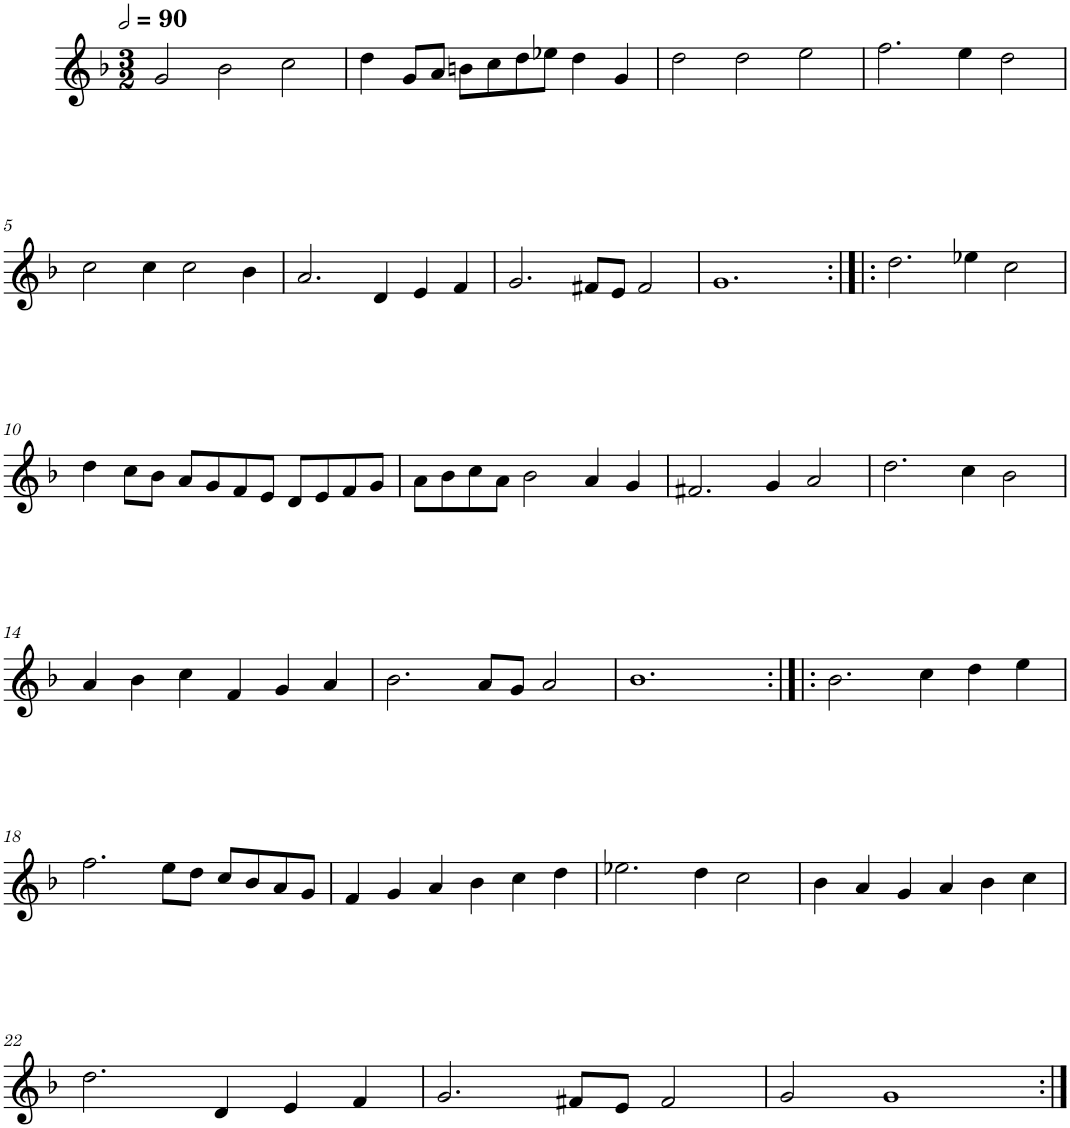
**kern
*part1
*staff1
*I"Cinq parties
*clefG2
*k[b-]
*M3/2
*MM180
=1
2g/
2b-\
2cc\
=2
4dd\
8g/L
8a/J
8bn\L
8cc\
8dd\
8ee-X\J
4dd\
4g/
=3
2dd\
2dd\
2ee\
=4
2.ff\
4ee\
2dd\
!!LO:LB:g=z
=5
2cc\
4cc\
2cc\
4b-\
=6
2.a/
4d/
4e/
4f/
=7
2.g/
8f#X/L
8e/J
2f#/
=8
1.g
=9:|!|:
2.dd\
4ee-X\
2cc\
!!LO:LB:g=z
=10
4dd\
8cc\L
8b-\J
8a/L
8g/
8f/
8e/J
8d/L
8e/
8f/
8g/J
=11
8a\L
8b-\
8cc\
8a\J
2b-\
4a/
4g/
=12
2.f#X/
4g/
2a/
=13
2.dd\
4cc\
2b-\
!!LO:LB:g=z
=14
4a/
4b-\
4cc\
4f/
4g/
4a/
=15
2.b-\
8a/L
8g/J
2a/
=16
1.b-
=17:|!|:
2.b-\
4cc\
4dd\
4ee\
!!LO:LB:g=z
=18
2.ff\
8ee\L
8dd\J
8cc/L
8b-/
8a/
8g/J
=19
4f/
4g/
4a/
4b-\
4cc\
4dd\
=20
2.ee-X\
4dd\
2cc\
=21
4b-\
4a/
4g/
4a/
4b-\
4cc\
!!LO:LB:g=z
=22
2.dd\
4d/
4e/
4f/
=23
2.g/
8f#X/L
8e/J
2f#/
=24
2g/
1g
=:|!
*-
